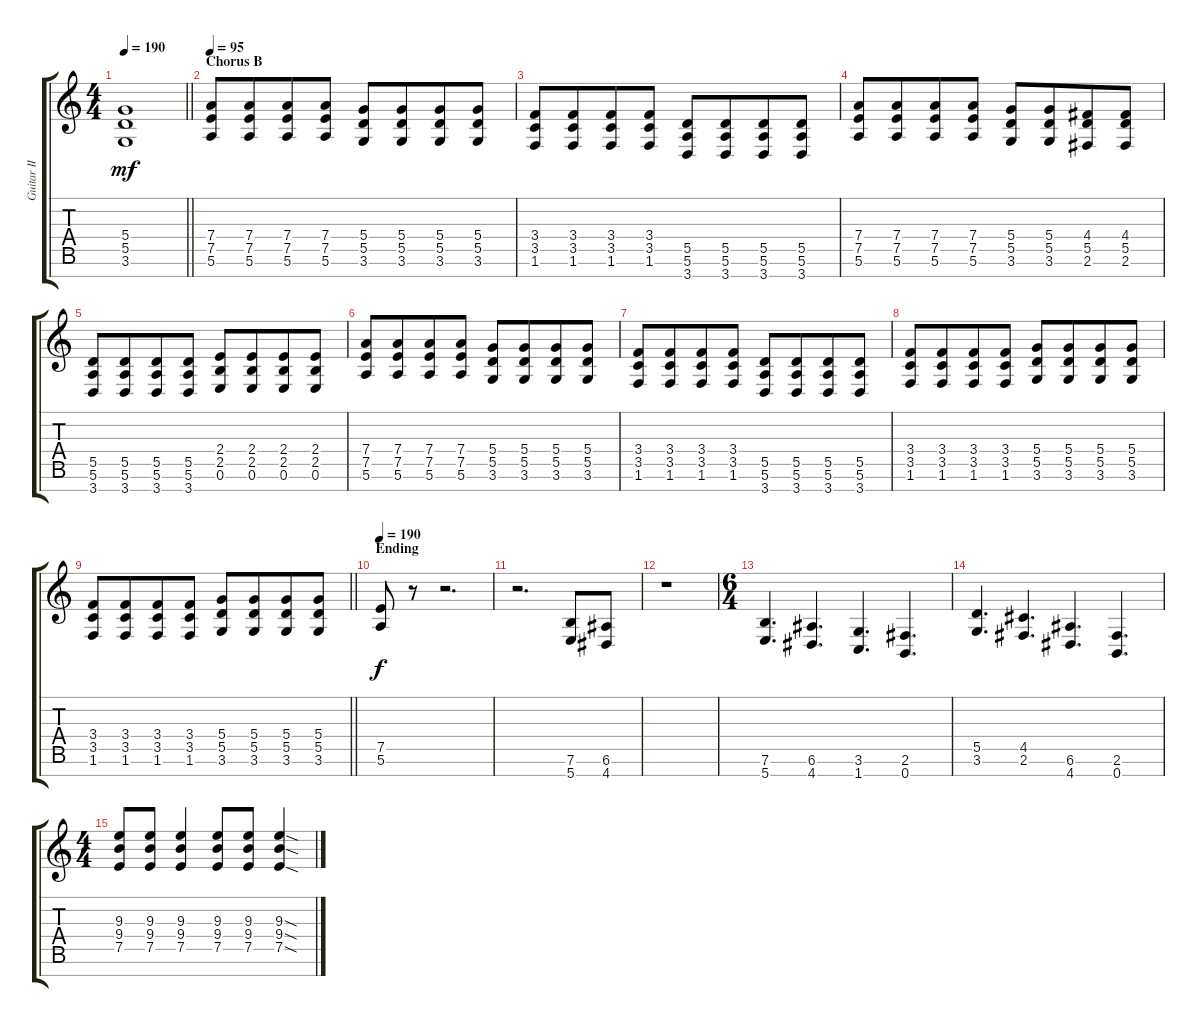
\track ("Guitar II" "Guitar II") {instrument distortionguitar}
\staff {score tabs}
\tuning (E4 B3 G3 D3 A2 E2 B1) {hide}
\ts (4 4)
\tempo 190
\clef g2
\barLineRight lightlight
\ks c
(5.4 5.5 3.6).1{dy mf} |
\section ("" "Chorus B")
\tempo 95
(7.4 7.5 5.6).8{volume 14} (7.4 7.5 5.6).8{beam merge} (7.4 7.5 5.6).8 (7.4 7.5 5.6).8 (5.4 5.5 3.6).8 (5.4 5.5 3.6).8{beam merge} (5.4 5.5 3.6).8 (5.4 5.5 3.6).8 |
(3.4 3.5 1.6).8 (3.4 3.5 1.6).8{beam merge} (3.4 3.5 1.6).8 (3.4 3.5 1.6).8 (5.5 5.6 3.7).8 (5.5 5.6 3.7).8{beam merge} (5.5 5.6 3.7).8 (5.5 5.6 3.7).8 |
(7.4 7.5 5.6).8 (7.4 7.5 5.6).8{beam merge} (7.4 7.5 5.6).8 (7.4 7.5 5.6).8 (5.4 5.5 3.6).8 (5.4 5.5 3.6).8{beam merge} (4.4 5.5 2.6).8 (4.4 5.5 2.6).8 |
(5.5 5.6 3.7).8 (5.5 5.6 3.7).8{beam merge} (5.5 5.6 3.7).8 (5.5 5.6 3.7).8 (2.4 2.5 0.6).8 (2.4 2.5 0.6).8{beam merge} (2.4 2.5 0.6).8 (2.4 2.5 0.6).8 |
(7.4 7.5 5.6).8 (7.4 7.5 5.6).8{beam merge} (7.4 7.5 5.6).8 (7.4 7.5 5.6).8 (5.4 5.5 3.6).8 (5.4 5.5 3.6).8{beam merge} (5.4 5.5 3.6).8 (5.4 5.5 3.6).8 |
(3.4 3.5 1.6).8 (3.4 3.5 1.6).8{beam merge} (3.4 3.5 1.6).8 (3.4 3.5 1.6).8 (5.5 5.6 3.7).8 (5.5 5.6 3.7).8{beam merge} (5.5 5.6 3.7).8 (5.5 5.6 3.7).8 |
(3.4 3.5 1.6).8 (3.4 3.5 1.6).8{beam merge} (3.4 3.5 1.6).8 (3.4 3.5 1.6).8 (5.4 5.5 3.6).8 (5.4 5.5 3.6).8{beam merge} (5.4 5.5 3.6).8 (5.4 5.5 3.6).8 |
\barLineRight lightlight
(3.4 3.5 1.6).8 (3.4 3.5 1.6).8{beam merge} (3.4 3.5 1.6).8 (3.4 3.5 1.6).8 (5.4 5.5 3.6).8 (5.4 5.5 3.6).8{beam merge} (5.4 5.5 3.6).8 (5.4 5.5 3.6).8 |
\section ("" "Ending")
\tempo 190
(7.5 5.6).8{dy f} r.8 r.2{d} |
r.2{d} (7.6 5.7).8 (6.6 4.7).8 |
r.1 |
\ts (6 4)
(7.6 5.7).4{d} (6.6 4.7).4{d} (3.6 1.7).4{d} (2.6 0.7).4{d} |
(5.5 3.6).4{d} (4.5 2.6).4{d} (6.6 4.7).4{d} (2.6 0.7).4{d} |
\ts (4 4)
(9.3 9.4 7.5).8 (9.3 9.4 7.5).8 (9.3 9.4 7.5).4 (9.3 9.4 7.5).8 (9.3 9.4 7.5).8 (9.3{sod} 9.4{sod} 7.5{sod}).4
